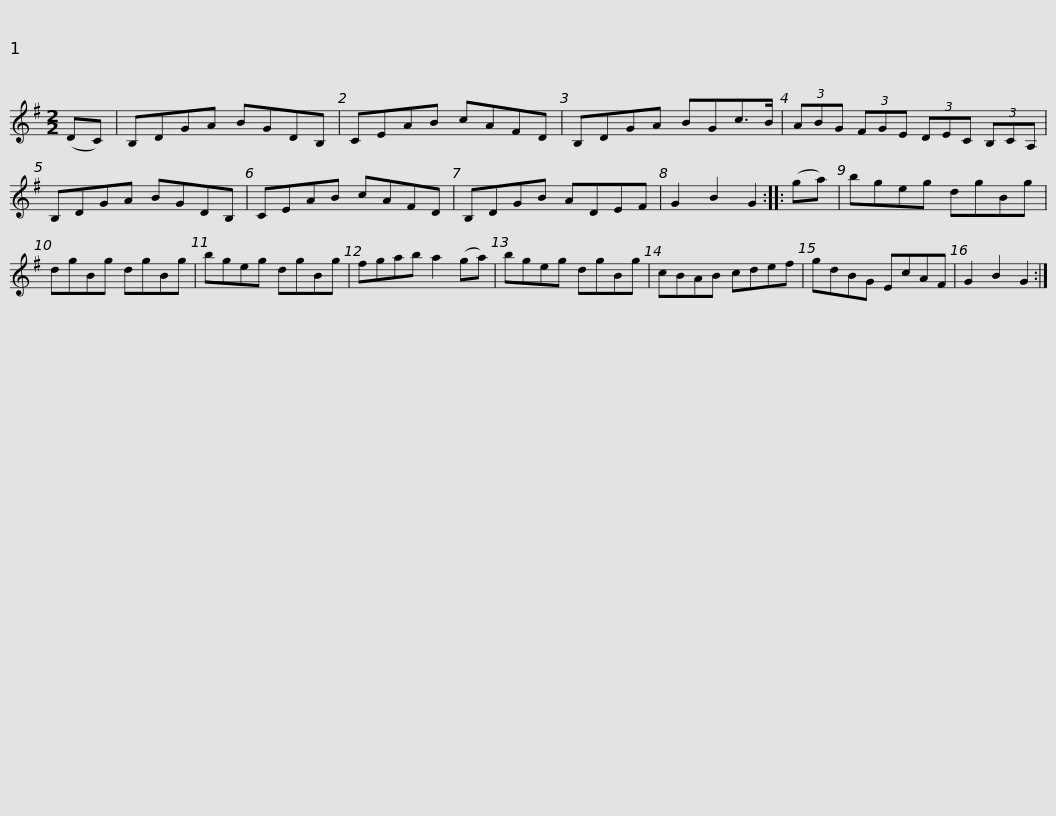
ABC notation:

X:1
L:1/8
M:2/2
I:linebreak $
K:G
V:1 treble
V:1
 (DC) | B,DGA BGDB, | CEAB cAFD | B,DGA BGc>B | (3ABG (3FGE (3DEC (3B,CA, |$ %5
 B,DGA BGDB, | CEAB cAFD | B,DGB ADEF | G2 B2 G2 :: (ga) | %10
 bgeg dgBg |$ dgBg dgBg | bgeg dgBg | fgab a2 (ga) | bgeg dgBg | %15
 cBAB cdef |$ gdBG EcAF | G2 B2 G2 :| %18
